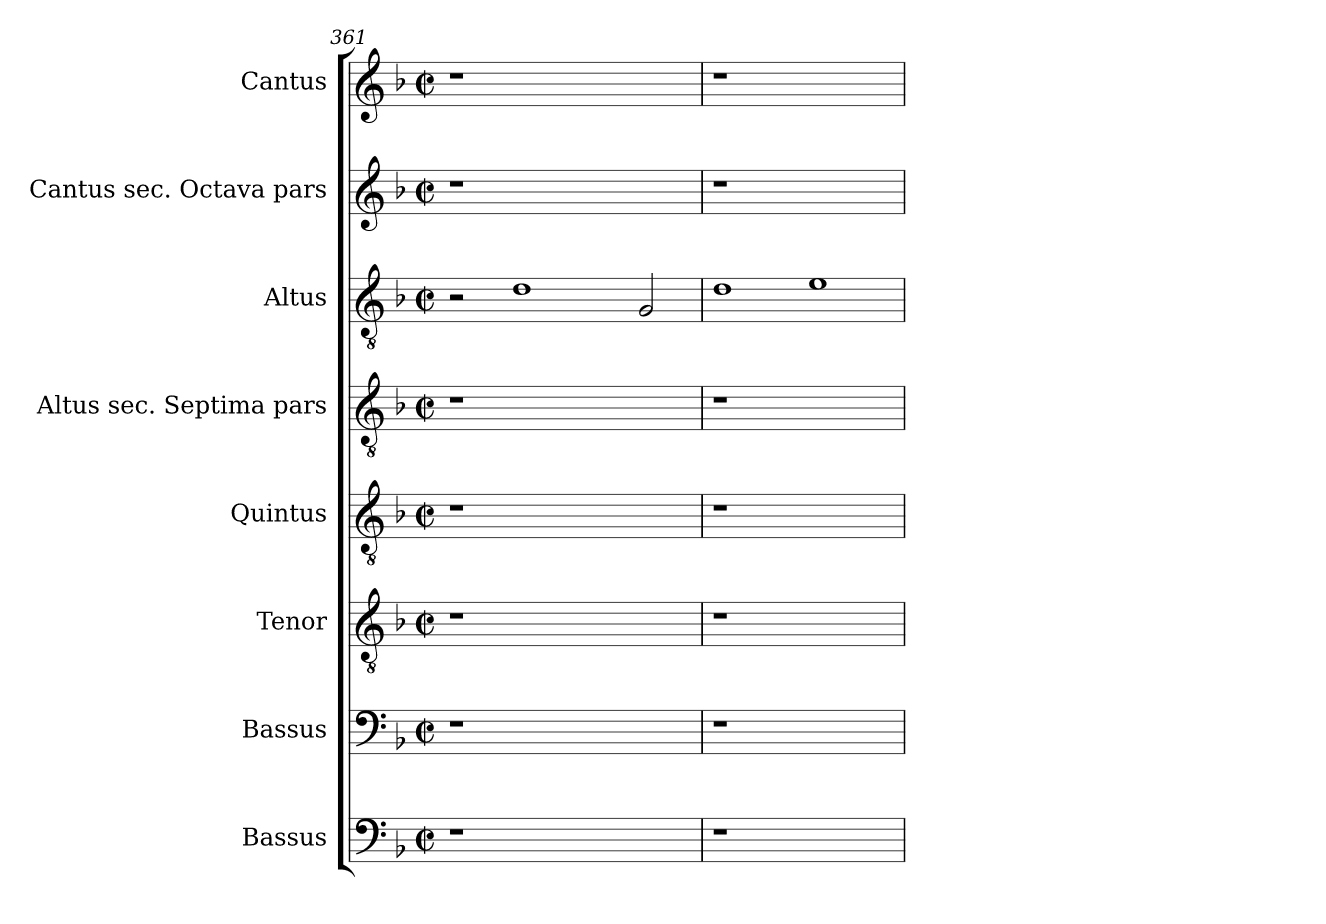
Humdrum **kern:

**kern	**kern	**kern	**kern	**kern	**kern	**kern	**kern
*part8	*part7	*part6	*part5	*part4	*part3	*part2	*part1
*staff8	*staff7	*staff6	*staff5	*staff4	*staff3	*staff2	*staff1
*I"Bassus	*I"Bassus	*I"Tenor	*I"Quintus	*I"Altus sec. Septima pars	*I"Altus	*I"Cantus sec. Octava pars	*I"Cantus
*	*I'Bassus	*I'Tenor	*I'Quintus	*	*I'Altus	*	*I'Cantus
*clefF4	*clefF4	*clefGv2	*clefGv2	*clefGv2	*clefGv2	*clefG2	*clefG2
*k[b-]	*k[b-]	*k[b-]	*k[b-]	*k[b-]	*k[b-]	*k[b-]	*k[b-]
*F:	*F:	*F:	*F:	*F:	*F:	*F:	*F:
*M2/2	*M2/2	*M2/2	*M2/2	*M2/2	*M2/2	*M2/2	*M2/2
*met(c|)	*met(c|)	*met(c|)	*met(c|)	*met(c|)	*met(c|)	*met(c|)	*met(c|)
=361	=361	=361	=361	=361	=361	=361	=361
1r	1r	1r	1r	1r	2r	1r	1r
.	.	.	.	.	1d	.	.
1ryy	1ryy	1ryy	1ryy	1ryy	.	1ryy	1ryy
.	.	.	.	.	2G/	.	.
=362	=362	=362	=362	=362	=362	=362	=362
1r	1r	1r	1r	1r	1d	1r	1r
1ryy	1ryy	1ryy	1ryy	1ryy	1e	1ryy	1ryy
=	=	=	=	=	=	=	=
*-	*-	*-	*-	*-	*-	*-	*-
